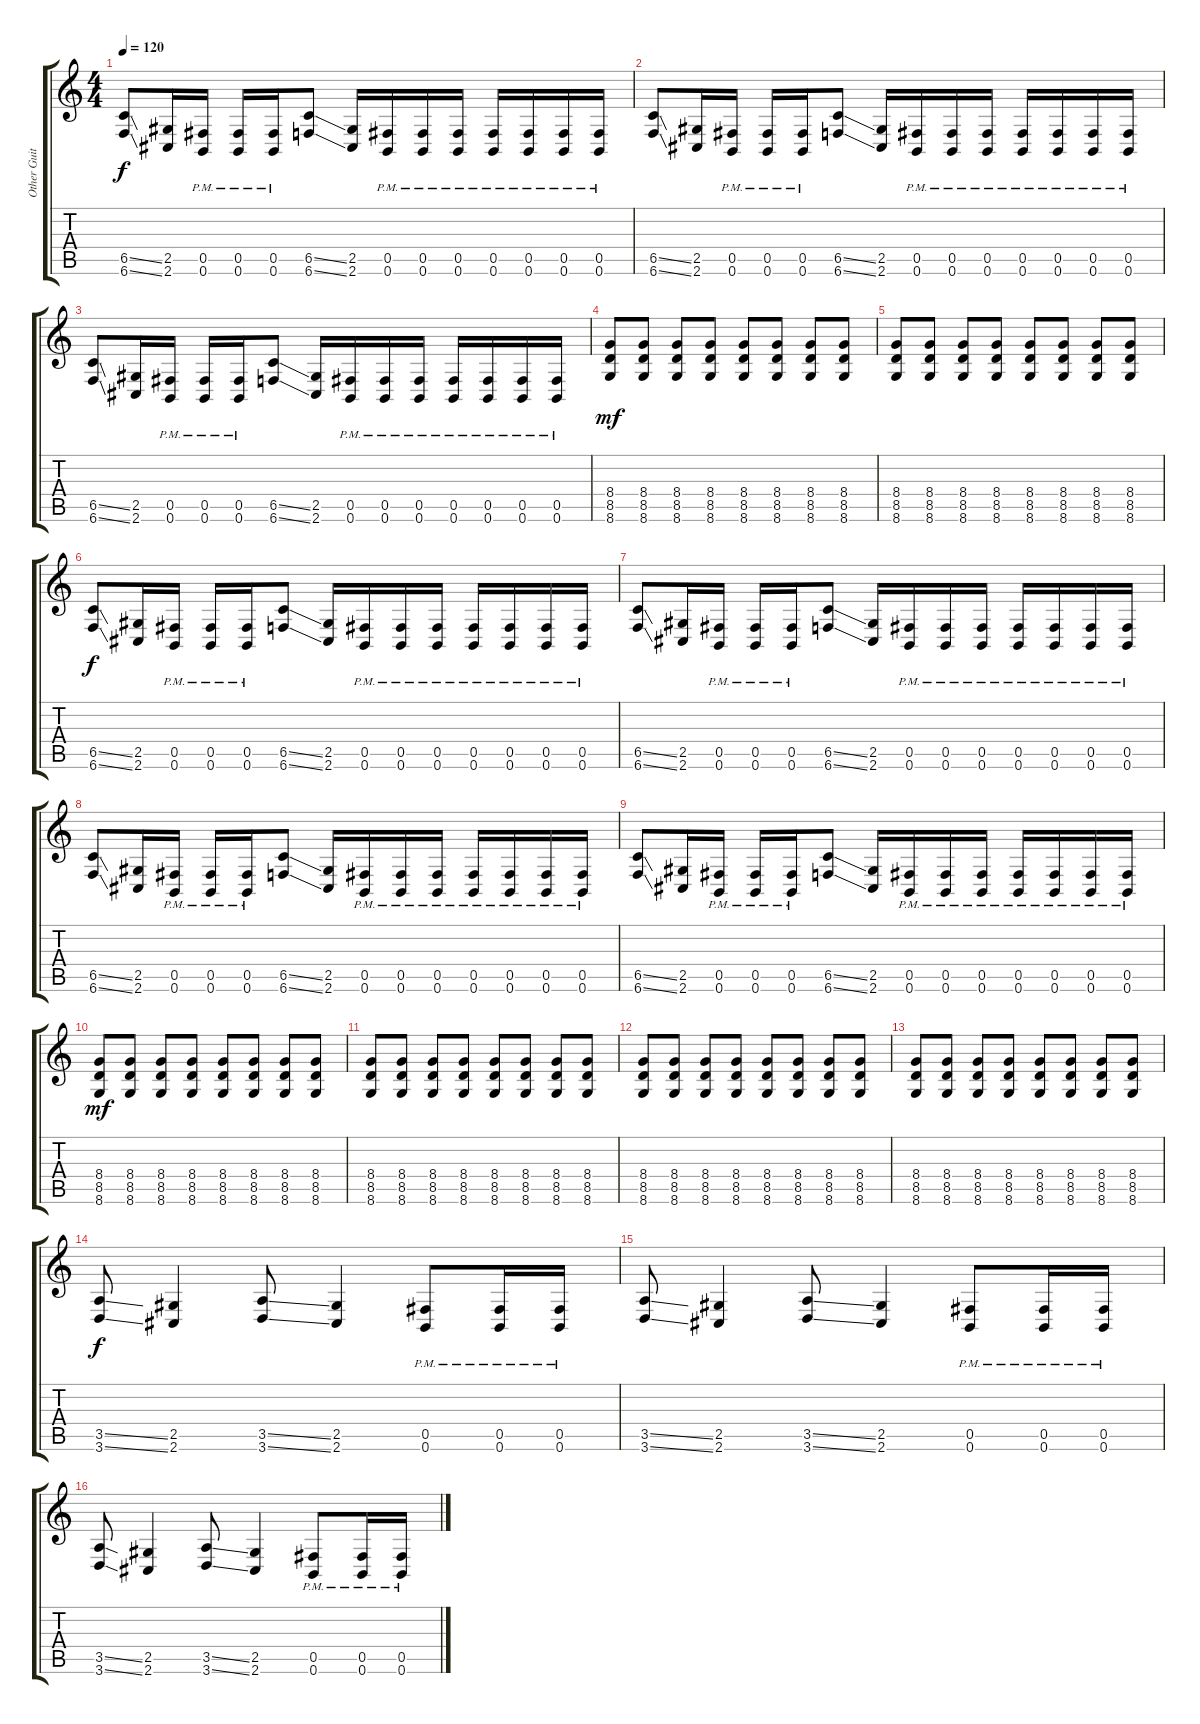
\track ("Other Guitar" "Other Guit") {instrument distortionguitar}
\staff {score tabs}
\tuning (Db4 Ab3 E3 B2 Gb2 B1) {hide}
\ts (4 4)
\tempo 120
\clef g2
\ks c
(6.5{ss} 6.6{ss}).8{dy f} (2.5 2.6).16 (0.5{pm} 0.6{pm}).16 (0.5{pm} 0.6{pm}).16 (0.5{pm} 0.6{pm}).16 (6.5{ss} 6.6{ss}).8 (2.5 2.6).16 (0.5{pm} 0.6{pm}).16 (0.5{pm} 0.6{pm}).16 (0.5{pm} 0.6{pm}).16 (0.5{pm} 0.6{pm}).16 (0.5{pm} 0.6{pm}).16 (0.5{pm} 0.6{pm}).16 (0.5{pm} 0.6{pm}).16 |
(6.5{ss} 6.6{ss}).8 (2.5 2.6).16 (0.5{pm} 0.6{pm}).16 (0.5{pm} 0.6{pm}).16 (0.5{pm} 0.6{pm}).16 (6.5{ss} 6.6{ss}).8 (2.5 2.6).16 (0.5{pm} 0.6{pm}).16 (0.5{pm} 0.6{pm}).16 (0.5{pm} 0.6{pm}).16 (0.5{pm} 0.6{pm}).16 (0.5{pm} 0.6{pm}).16 (0.5{pm} 0.6{pm}).16 (0.5{pm} 0.6{pm}).16 |
(6.5{ss} 6.6{ss}).8 (2.5 2.6).16 (0.5{pm} 0.6{pm}).16 (0.5{pm} 0.6{pm}).16 (0.5{pm} 0.6{pm}).16 (6.5{ss} 6.6{ss}).8 (2.5 2.6).16 (0.5{pm} 0.6{pm}).16 (0.5{pm} 0.6{pm}).16 (0.5{pm} 0.6{pm}).16 (0.5{pm} 0.6{pm}).16 (0.5{pm} 0.6{pm}).16 (0.5{pm} 0.6{pm}).16 (0.5{pm} 0.6{pm}).16 |
(8.4 8.5 8.6).8{dy mf} (8.4 8.5 8.6).8 (8.4 8.5 8.6).8 (8.4 8.5 8.6).8 (8.4 8.5 8.6).8 (8.4 8.5 8.6).8 (8.4 8.5 8.6).8 (8.4 8.5 8.6).8 |
(8.4 8.5 8.6).8 (8.4 8.5 8.6).8 (8.4 8.5 8.6).8 (8.4 8.5 8.6).8 (8.4 8.5 8.6).8 (8.4 8.5 8.6).8 (8.4 8.5 8.6).8 (8.4 8.5 8.6).8 |
(6.5{ss} 6.6{ss}).8{dy f} (2.5 2.6).16 (0.5{pm} 0.6{pm}).16 (0.5{pm} 0.6{pm}).16 (0.5{pm} 0.6{pm}).16 (6.5{ss} 6.6{ss}).8 (2.5 2.6).16 (0.5{pm} 0.6{pm}).16 (0.5{pm} 0.6{pm}).16 (0.5{pm} 0.6{pm}).16 (0.5{pm} 0.6{pm}).16 (0.5{pm} 0.6{pm}).16 (0.5{pm} 0.6{pm}).16 (0.5{pm} 0.6{pm}).16 |
(6.5{ss} 6.6{ss}).8 (2.5 2.6).16 (0.5{pm} 0.6{pm}).16 (0.5{pm} 0.6{pm}).16 (0.5{pm} 0.6{pm}).16 (6.5{ss} 6.6{ss}).8 (2.5 2.6).16 (0.5{pm} 0.6{pm}).16 (0.5{pm} 0.6{pm}).16 (0.5{pm} 0.6{pm}).16 (0.5{pm} 0.6{pm}).16 (0.5{pm} 0.6{pm}).16 (0.5{pm} 0.6{pm}).16 (0.5{pm} 0.6{pm}).16 |
(6.5{ss} 6.6{ss}).8 (2.5 2.6).16 (0.5{pm} 0.6{pm}).16 (0.5{pm} 0.6{pm}).16 (0.5{pm} 0.6{pm}).16 (6.5{ss} 6.6{ss}).8 (2.5 2.6).16 (0.5{pm} 0.6{pm}).16 (0.5{pm} 0.6{pm}).16 (0.5{pm} 0.6{pm}).16 (0.5{pm} 0.6{pm}).16 (0.5{pm} 0.6{pm}).16 (0.5{pm} 0.6{pm}).16 (0.5{pm} 0.6{pm}).16 |
(6.5{ss} 6.6{ss}).8 (2.5 2.6).16 (0.5{pm} 0.6{pm}).16 (0.5{pm} 0.6{pm}).16 (0.5{pm} 0.6{pm}).16 (6.5{ss} 6.6{ss}).8 (2.5 2.6).16 (0.5{pm} 0.6{pm}).16 (0.5{pm} 0.6{pm}).16 (0.5{pm} 0.6{pm}).16 (0.5{pm} 0.6{pm}).16 (0.5{pm} 0.6{pm}).16 (0.5{pm} 0.6{pm}).16 (0.5{pm} 0.6{pm}).16 |
(8.4 8.5 8.6).8{dy mf} (8.4 8.5 8.6).8 (8.4 8.5 8.6).8 (8.4 8.5 8.6).8 (8.4 8.5 8.6).8 (8.4 8.5 8.6).8 (8.4 8.5 8.6).8 (8.4 8.5 8.6).8 |
(8.4 8.5 8.6).8 (8.4 8.5 8.6).8 (8.4 8.5 8.6).8 (8.4 8.5 8.6).8 (8.4 8.5 8.6).8 (8.4 8.5 8.6).8 (8.4 8.5 8.6).8 (8.4 8.5 8.6).8 |
(8.4 8.5 8.6).8 (8.4 8.5 8.6).8 (8.4 8.5 8.6).8 (8.4 8.5 8.6).8 (8.4 8.5 8.6).8 (8.4 8.5 8.6).8 (8.4 8.5 8.6).8 (8.4 8.5 8.6).8 |
(8.4 8.5 8.6).8 (8.4 8.5 8.6).8 (8.4 8.5 8.6).8 (8.4 8.5 8.6).8 (8.4 8.5 8.6).8 (8.4 8.5 8.6).8 (8.4 8.5 8.6).8 (8.4 8.5 8.6).8 |
(3.5{ss} 3.6{ss}).8{dy f} (2.5 2.6).4 (3.5{ss} 3.6{ss}).8 (2.5 2.6).4 (0.5{pm} 0.6{pm}).8 (0.5{pm} 0.6{pm}).16 (0.5{pm} 0.6{pm}).16 |
(3.5{ss} 3.6{ss}).8 (2.5 2.6).4 (3.5{ss} 3.6{ss}).8 (2.5 2.6).4 (0.5{pm} 0.6{pm}).8 (0.5{pm} 0.6{pm}).16 (0.5{pm} 0.6{pm}).16 |
(3.5{ss} 3.6{ss}).8 (2.5 2.6).4 (3.5{ss} 3.6{ss}).8 (2.5 2.6).4 (0.5{pm} 0.6{pm}).8 (0.5{pm} 0.6{pm}).16 (0.5{pm} 0.6{pm}).16
